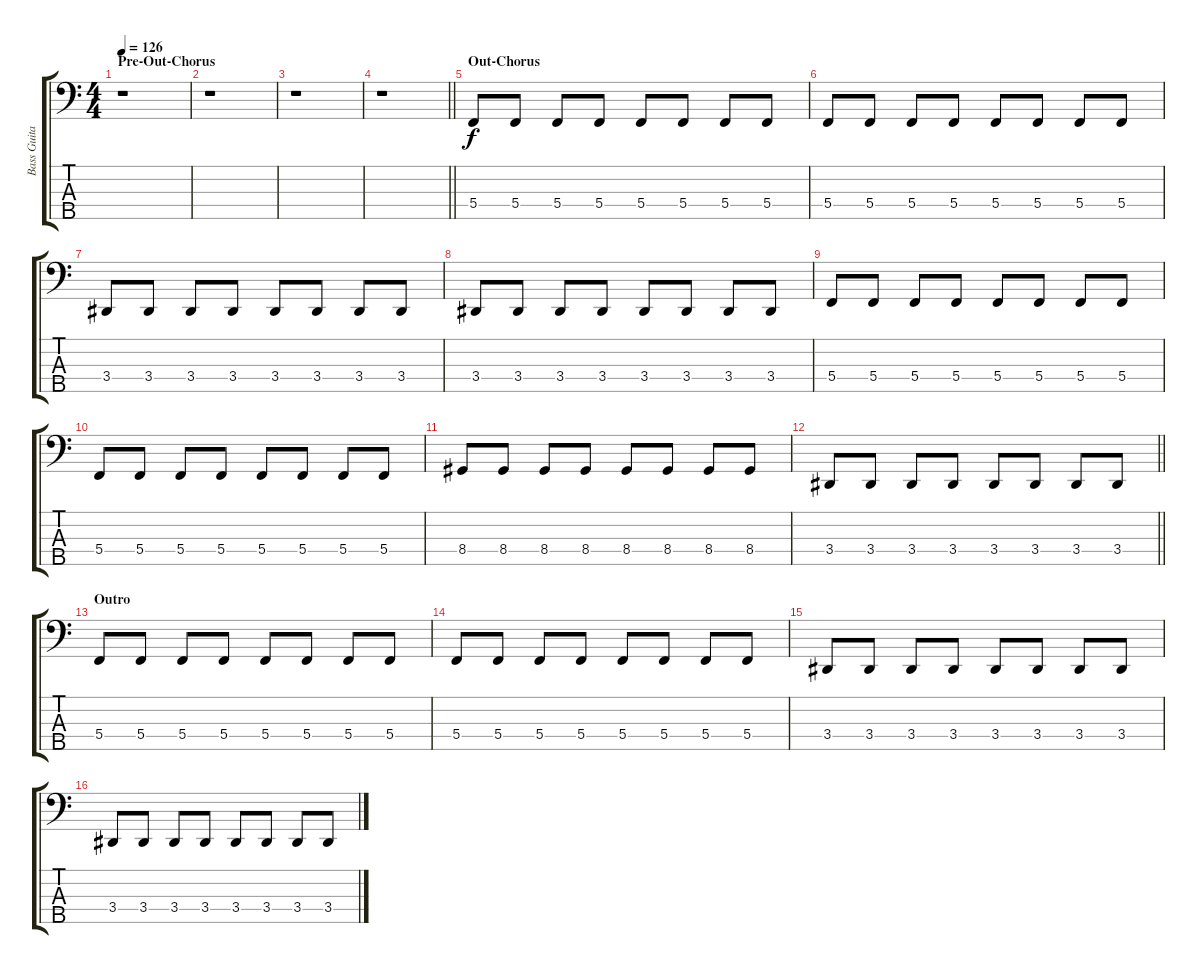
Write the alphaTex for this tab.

\track ("Bass Guitar" "Bass Guita") {instrument electricbasspick}
\staff {score tabs}
\tuning (F2 C2 G1 C1 A0) {hide}
\ts (4 4)
\section ("" "Pre-Out-Chorus")
\tempo 126
\clef f4
\ks c
r.1{dy f} |
r.1 |
r.1 |
\barLineRight lightlight
r.1 |
\section ("" "Out-Chorus")
5.4.8 5.4.8 5.4.8 5.4.8 5.4.8 5.4.8 5.4.8 5.4.8 |
5.4.8 5.4.8 5.4.8 5.4.8 5.4.8 5.4.8 5.4.8 5.4.8 |
3.4.8 3.4.8 3.4.8 3.4.8 3.4.8 3.4.8 3.4.8 3.4.8 |
3.4.8 3.4.8 3.4.8 3.4.8 3.4.8 3.4.8 3.4.8 3.4.8 |
5.4.8 5.4.8 5.4.8 5.4.8 5.4.8 5.4.8 5.4.8 5.4.8 |
5.4.8 5.4.8 5.4.8 5.4.8 5.4.8 5.4.8 5.4.8 5.4.8 |
8.4.8 8.4.8 8.4.8 8.4.8 8.4.8 8.4.8 8.4.8 8.4.8 |
\barLineRight lightlight
3.4.8 3.4.8 3.4.8 3.4.8 3.4.8 3.4.8 3.4.8 3.4.8 |
\section ("" "Outro")
5.4.8 5.4.8 5.4.8 5.4.8 5.4.8 5.4.8 5.4.8 5.4.8 |
5.4.8 5.4.8 5.4.8 5.4.8 5.4.8 5.4.8 5.4.8 5.4.8 |
3.4.8 3.4.8 3.4.8 3.4.8 3.4.8 3.4.8 3.4.8 3.4.8 |
3.4.8 3.4.8 3.4.8 3.4.8 3.4.8 3.4.8 3.4.8 3.4.8
